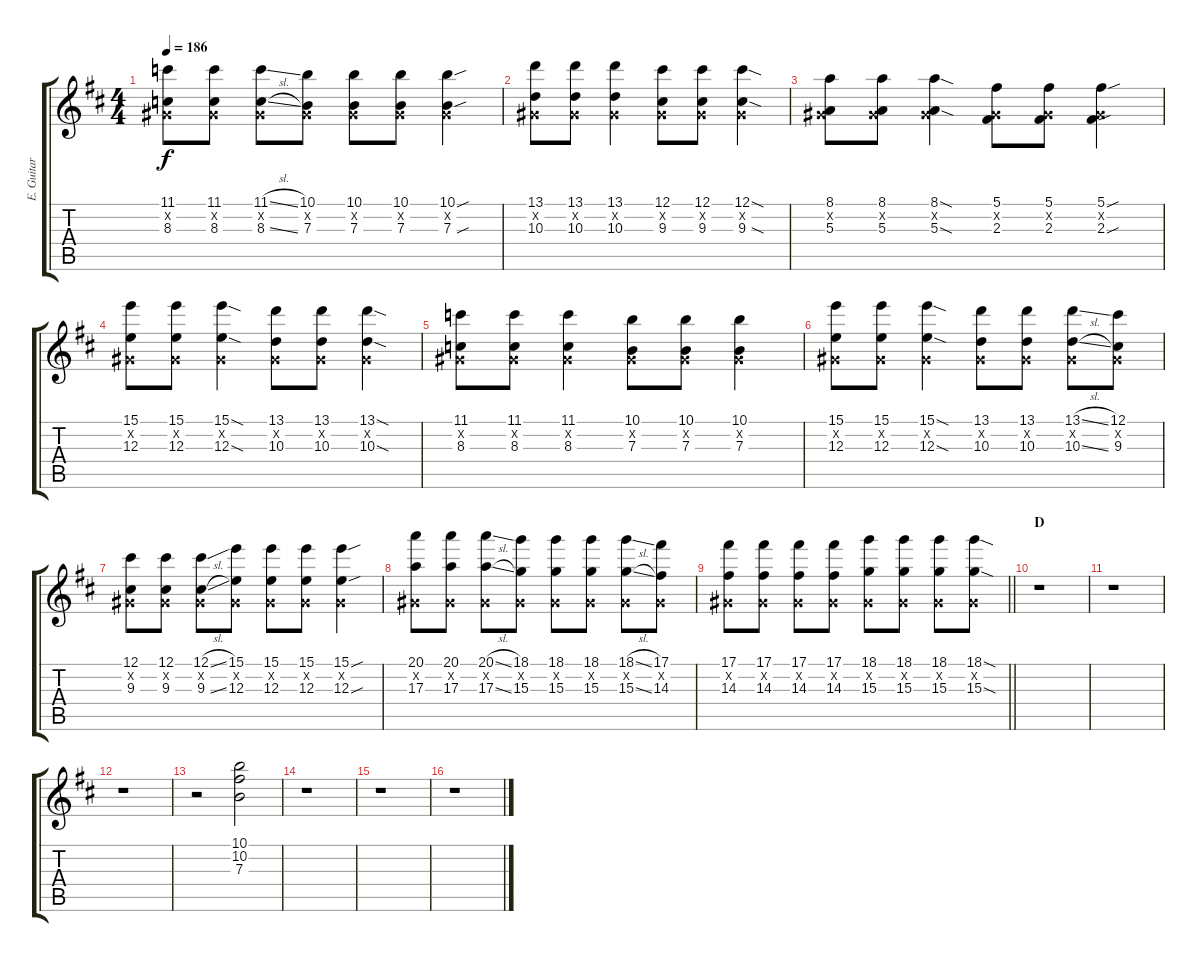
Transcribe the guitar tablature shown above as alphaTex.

\track ("E. Guitar III" "E. Guitar ") {instrument overdrivenguitar}
\staff {score tabs}
\tuning (Db4 Ab3 E3 B2 Gb2 B1) {hide}
\ts (4 4)
\tempo 186
\clef g2
\ks d
(11.1 0.2{x} 8.3).8{dy f} (11.1 0.2{x} 8.3).8 (11.1{sl} 0.2{x} 8.3{sl}).8 (10.1 0.2{x} 7.3).8 (10.1 0.2{x} 7.3).8 (10.1 0.2{x} 7.3).8 (10.1{sou} 0.2{x} 7.3{sou}).4 |
(13.1 0.2{x} 10.3).8 (13.1 0.2{x} 10.3).8 (13.1 0.2{x} 10.3).4 (12.1 0.2{x} 9.3).8 (12.1 0.2{x} 9.3).8 (12.1{sod} 0.2{x} 9.3{sod}).4 |
(8.1 0.2{x} 5.3).8 (8.1 0.2{x} 5.3).8 (8.1{sod} 0.2{x} 5.3{sod}).4 (5.1 0.2{x} 2.3).8 (5.1 0.2{x} 2.3).8 (5.1{sou} 0.2{x} 2.3{sou}).4 |
(15.1 0.2{x} 12.3).8 (15.1 0.2{x} 12.3).8 (15.1{sod} 0.2{x} 12.3{sod}).4 (13.1 0.2{x} 10.3).8 (13.1 0.2{x} 10.3).8 (13.1{sod} 0.2{x} 10.3{sod}).4 |
(11.1 0.2{x} 8.3).8 (11.1 0.2{x} 8.3).8 (11.1 0.2{x} 8.3).4 (10.1 0.2{x} 7.3).8 (10.1 0.2{x} 7.3).8 (10.1 0.2{x} 7.3).4 |
(15.1 0.2{x} 12.3).8 (15.1 0.2{x} 12.3).8 (15.1{sod} 0.2{x} 12.3{sod}).4 (13.1 0.2{x} 10.3).8 (13.1 0.2{x} 10.3).8 (13.1{sl} 0.2{x} 10.3{sl}).8 (12.1 0.2{x} 9.3).8 |
(12.1 0.2{x} 9.3).8 (12.1 0.2{x} 9.3).8 (12.1{sl} 0.2{x} 9.3{sl}).8 (15.1 0.2{x} 12.3).8 (15.1 0.2{x} 12.3).8 (15.1 0.2{x} 12.3).8 (15.1{sou} 0.2{x} 12.3{sou}).4 |
(20.1 0.2{x} 17.3).8 (20.1 0.2{x} 17.3).8 (20.1{sl} 0.2{x} 17.3{sl}).8 (18.1 0.2{x} 15.3).8 (18.1 0.2{x} 15.3).8 (18.1 0.2{x} 15.3).8 (18.1{sl} 0.2{x} 15.3{sl}).8 (17.1 0.2{x} 14.3).8 |
\barLineRight lightlight
(17.1 0.2{x} 14.3).8 (17.1 0.2{x} 14.3).8 (17.1 0.2{x} 14.3).8 (17.1 0.2{x} 14.3).8 (18.1 0.2{x} 15.3).8 (18.1 0.2{x} 15.3).8 (18.1 0.2{x} 15.3).8 (18.1{sod} 0.2{x} 15.3{sod}).8 |
\section ("" "D")
r.1 |
r.1 |
r.1 |
r.2 (10.1 10.2 7.3).2 |
r.1 |
r.1 |
r.1
